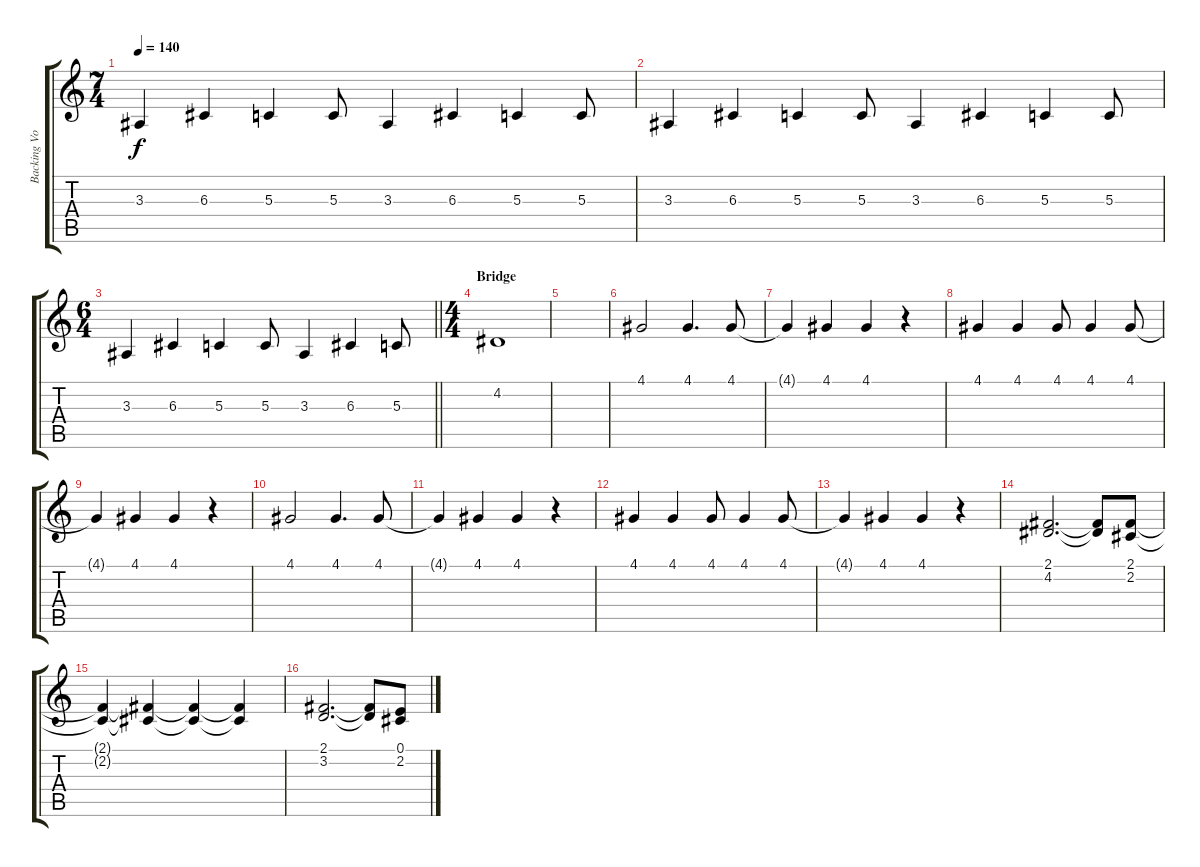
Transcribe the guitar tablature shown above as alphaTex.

\track ("Backing Vocals" "Backing Vo") {instrument tenorsax}
\staff {score tabs}
\tuning (E4 B3 G3 D3 A2 E2) {hide}
\ts (7 4)
\tempo 140
\clef g2
\ks c
3.3.4{dy f} 6.3.4 5.3.4 5.3.8 3.3.4 6.3.4 5.3.4 5.3.8 |
3.3.4 6.3.4 5.3.4 5.3.8 3.3.4 6.3.4 5.3.4 5.3.8 |
\ts (6 4)
\barLineRight lightlight
3.3.4 6.3.4 5.3.4 5.3.8 3.3.4 6.3.4 5.3.8 |
\ts (4 4)
\section ("" "Bridge")
4.2.1 |
|
4.1.2 4.1.4{d} 4.1.8 |
4.1{t}.4 4.1.4 4.1.4 r.4 |
4.1.4 4.1.4 4.1.8 4.1.4 4.1.8 |
4.1{t}.4 4.1.4 4.1.4 r.4 |
4.1.2 4.1.4{d} 4.1.8 |
4.1{t}.4 4.1.4 4.1.4 r.4 |
4.1.4 4.1.4 4.1.8 4.1.4 4.1.8 |
4.1{t}.4 4.1.4 4.1.4 r.4 |
(2.1 4.2).2{d} (2.1{t} 4.2{t}).8 (2.1 2.2).8 |
(2.1{t} 2.2{t}).4 (2.1{t} 2.2{t}).4 (2.1{t} 2.2{t}).4 (2.1{t} 2.2{t}).4 |
(2.1 3.2).2{d} (2.1{t} 3.2{t}).8 (0.1 2.2).8
